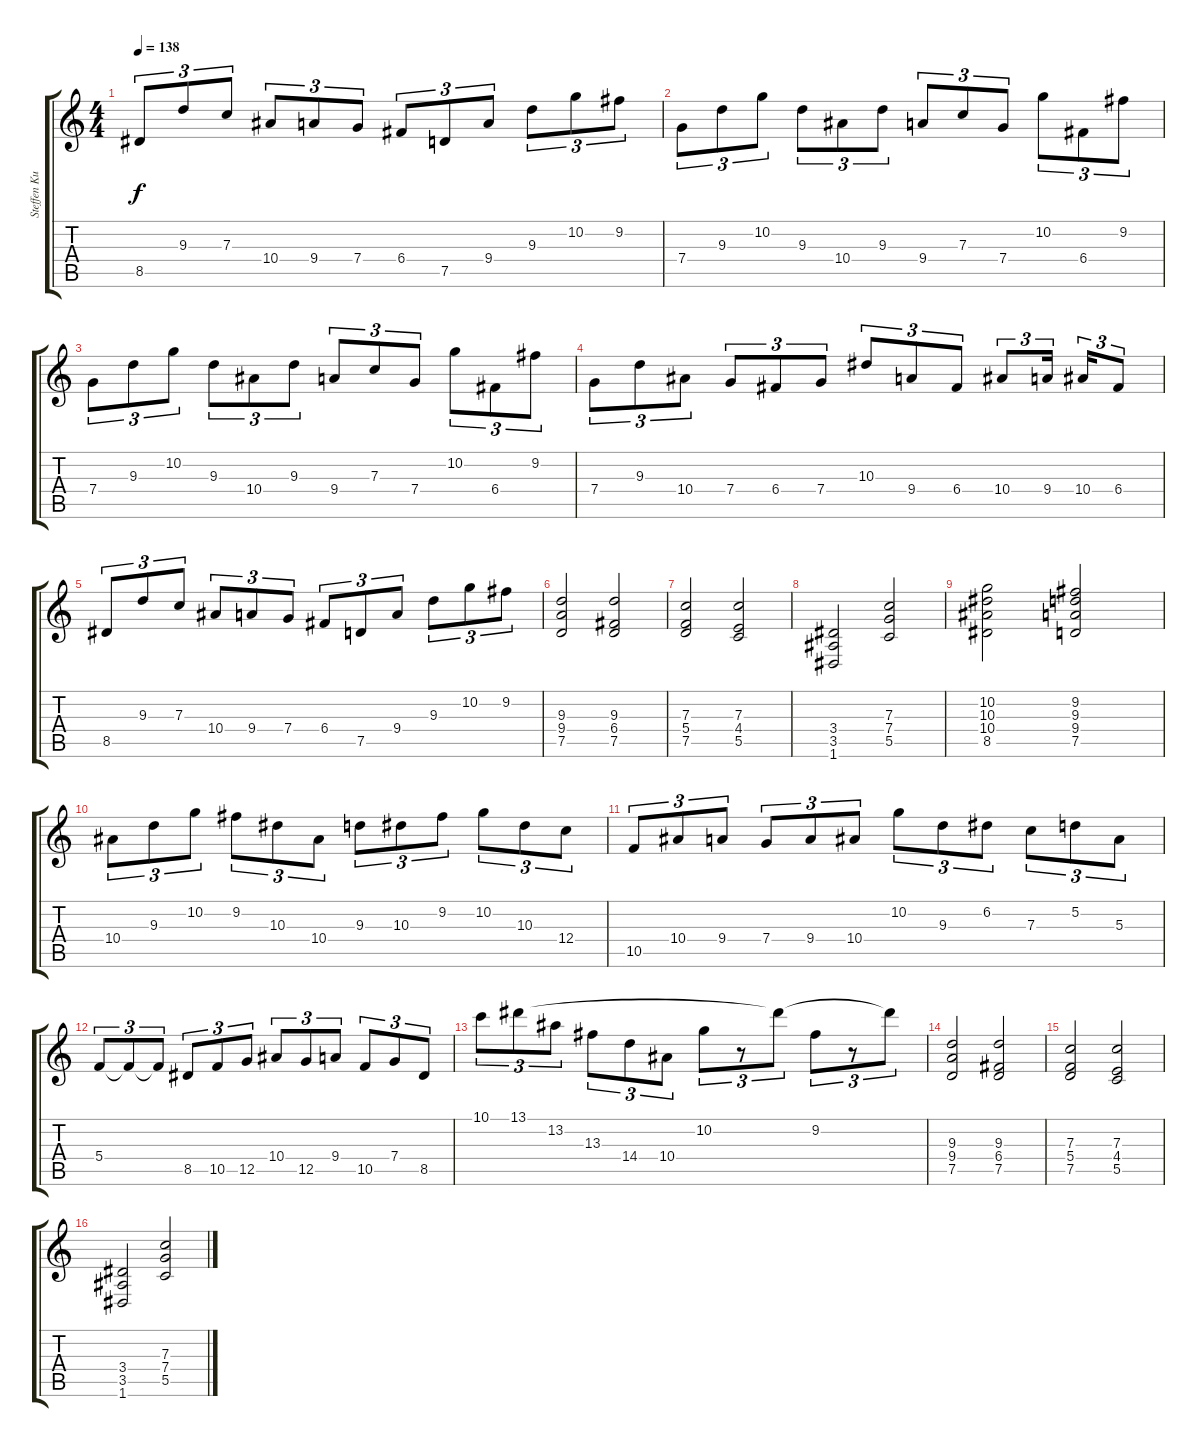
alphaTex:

\track ("Steffen Kummerer" "Steffen Ku") {instrument distortionguitar}
\staff {score tabs}
\tuning (D4 A3 F3 C3 G2 D2) {hide}
\ts (4 4)
\tempo 138
\clef g2
\ks c
8.5.8{tu (3 2) dy f} 9.3.8{tu (3 2)} 7.3.8{tu (3 2)} 10.4.8{tu (3 2)} 9.4.8{tu (3 2)} 7.4.8{tu (3 2)} 6.4.8{tu (3 2)} 7.5.8{tu (3 2)} 9.4.8{tu (3 2)} 9.3.8{tu (3 2)} 10.2.8{tu (3 2)} 9.2.8{tu (3 2)} |
7.4.8{tu (3 2)} 9.3.8{tu (3 2)} 10.2.8{tu (3 2)} 9.3.8{tu (3 2)} 10.4.8{tu (3 2)} 9.3.8{tu (3 2)} 9.4.8{tu (3 2)} 7.3.8{tu (3 2)} 7.4.8{tu (3 2)} 10.2.8{tu (3 2)} 6.4.8{tu (3 2)} 9.2.8{tu (3 2)} |
7.4.8{tu (3 2)} 9.3.8{tu (3 2)} 10.2.8{tu (3 2)} 9.3.8{tu (3 2)} 10.4.8{tu (3 2)} 9.3.8{tu (3 2)} 9.4.8{tu (3 2)} 7.3.8{tu (3 2)} 7.4.8{tu (3 2)} 10.2.8{tu (3 2)} 6.4.8{tu (3 2)} 9.2.8{tu (3 2)} |
7.4.8{tu (3 2)} 9.3.8{tu (3 2)} 10.4.8{tu (3 2)} 7.4.8{tu (3 2)} 6.4.8{tu (3 2)} 7.4.8{tu (3 2)} 10.3.8{tu (3 2)} 9.4.8{tu (3 2)} 6.4.8{tu (3 2)} 10.4.8{tu (3 2)} 9.4.16{tu (3 2) beam splitsecondary} 10.4.16{tu (3 2)} 6.4.8{tu (3 2)} |
8.5.8{tu (3 2)} 9.3.8{tu (3 2)} 7.3.8{tu (3 2)} 10.4.8{tu (3 2)} 9.4.8{tu (3 2)} 7.4.8{tu (3 2)} 6.4.8{tu (3 2)} 7.5.8{tu (3 2)} 9.4.8{tu (3 2)} 9.3.8{tu (3 2)} 10.2.8{tu (3 2)} 9.2.8{tu (3 2)} |
(9.3 9.4 7.5).2 (9.3 6.4 7.5).2 |
(7.3 5.4 7.5).2 (7.3 4.4 5.5).2 |
(3.4 3.5 1.6).2 (7.3 7.4 5.5).2 |
(10.2 10.3 10.4 8.5).2 (9.2 9.3 9.4 7.5).2 |
10.4.8{tu (3 2)} 9.3.8{tu (3 2)} 10.2.8{tu (3 2)} 9.2.8{tu (3 2)} 10.3.8{tu (3 2)} 10.4.8{tu (3 2)} 9.3.8{tu (3 2)} 10.3.8{tu (3 2)} 9.2.8{tu (3 2)} 10.2.8{tu (3 2)} 10.3.8{tu (3 2)} 12.4.8{tu (3 2)} |
10.5.8{tu (3 2)} 10.4.8{tu (3 2)} 9.4.8{tu (3 2)} 7.4.8{tu (3 2)} 9.4.8{tu (3 2)} 10.4.8{tu (3 2)} 10.2.8{tu (3 2)} 9.3.8{tu (3 2)} 6.2.8{tu (3 2)} 7.3.8{tu (3 2)} 5.2.8{tu (3 2)} 5.3.8{tu (3 2)} |
5.4.8{tu (3 2)} 5.4{t}.8{tu (3 2)} 5.4{t}.8{tu (3 2)} 8.5.8{tu (3 2)} 10.5.8{tu (3 2)} 12.5.8{tu (3 2)} 10.4.8{tu (3 2)} 12.5.8{tu (3 2)} 9.4.8{tu (3 2)} 10.5.8{tu (3 2)} 7.4.8{tu (3 2)} 8.5.8{tu (3 2)} |
10.1.8{tu (3 2)} 13.1.8{tu (3 2)} 13.2.8{tu (3 2)} 13.3.8{tu (3 2)} 14.4.8{tu (3 2)} 10.4.8{tu (3 2)} 10.2.8{tu (3 2)} r.8{tu (3 2)} 13.1{t}.8{tu (3 2)} 9.2.8{tu (3 2)} r.8{tu (3 2)} 13.1{t}.8{tu (3 2)} |
(9.3 9.4 7.5).2 (9.3 6.4 7.5).2 |
(7.3 5.4 7.5).2 (7.3 4.4 5.5).2 |
(3.4 3.5 1.6).2 (7.3 7.4 5.5).2
